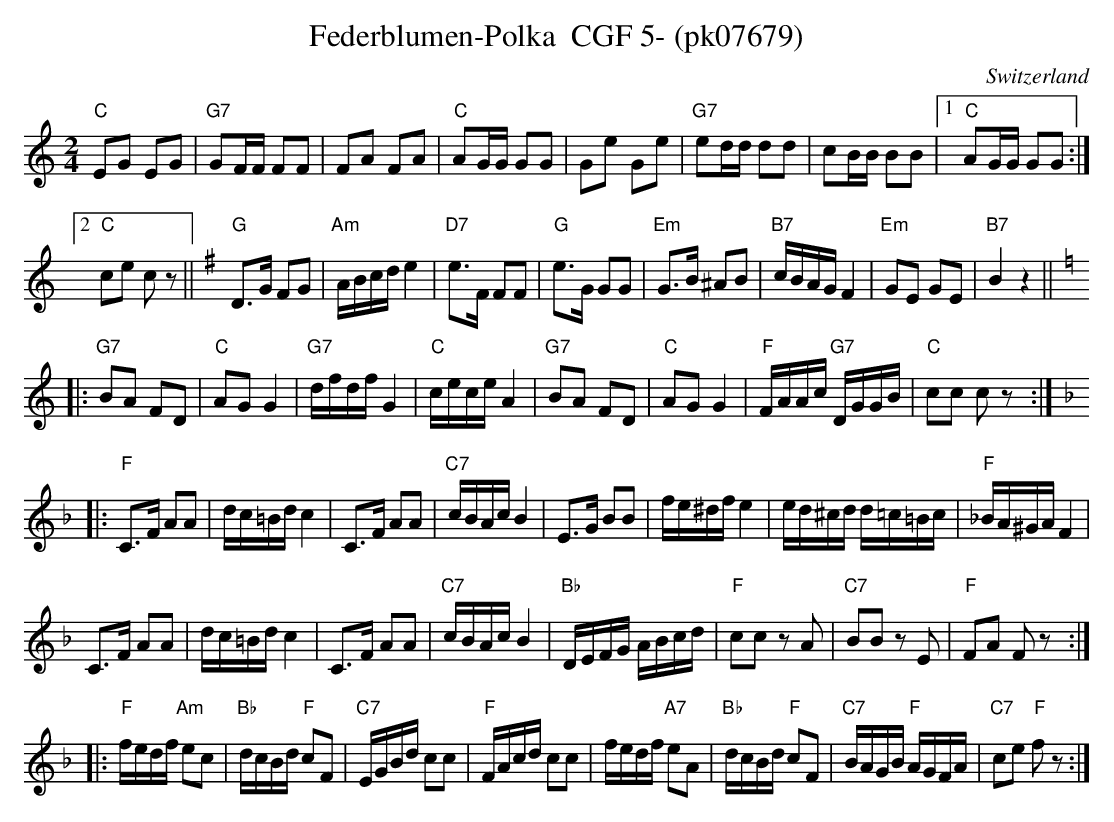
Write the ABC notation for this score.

X:1
T:Federblumen-Polka  CGF 5- (pk07679)
M:2/4
L:1/8
O:Switzerland
K:C major
"C"EG EG | "G7"GF/2F/2 FF | FA FA | "C"AG/2G/2 GG | Ge Ge | "G7"ed/2d/2 dd | cB/2B/2 BB |1 "C"AG/2G/2 GG :|2
"C"ce cz || [K:G] "G"D>G FG | "Am"A/2B/2c/2d/2 e2 | "D7"e>F FF | "G"e>G GG | "Em"G>B ^AB | "B7"c/2B/2A/2G/2 F2 | "Em"GE GE | "B7"B2z2 || [K:C]
|: "G7"BA FD | "C"AGG2 | "G7"d/2f/2d/2f/2G2 | "C"c/2e/2c/2e/2 A2 | "G7"BA FD | "C"AGG2 | "F"F/2A/2A/2c/2 "G7"D/2G/2G/2B/2 | "C"cc cz :: [K:F]
"F"C>F AA | d/2c/2=B/2d/2 c2 | C>F AA | "C7"c/2B/2A/2c/2 B2 | E>G BB | f/2e/2^d/2f/2 e2 | e/2d/2^c/2d/2 d/2=c/2=B/2c/2 | "F"_B/2A/2^G/2A/2 F2 |
C>F AA | d/2c/2=B/2d/2 c2 | C>F AA | "C7"c/2B/2A/2c/2 B2 | "Bb"D/2E/2F/2G/2 A/2B/2c/2d/2 | "F"cc zA | "C7"BB zE | "F"FA Fz :: [L:1/16]
"F"fedf "Am"e2c2 | "Bb"dcBd "F"c2F2 | "C7"EGBd c2c2 | "F"FAcd c2c2 | fedf "A7"e2A2 | "Bb"dcBd "F"c2F2 | "C7"BAGB "F"AGFA | "C7"c2e2 "F"f2z2 :|
